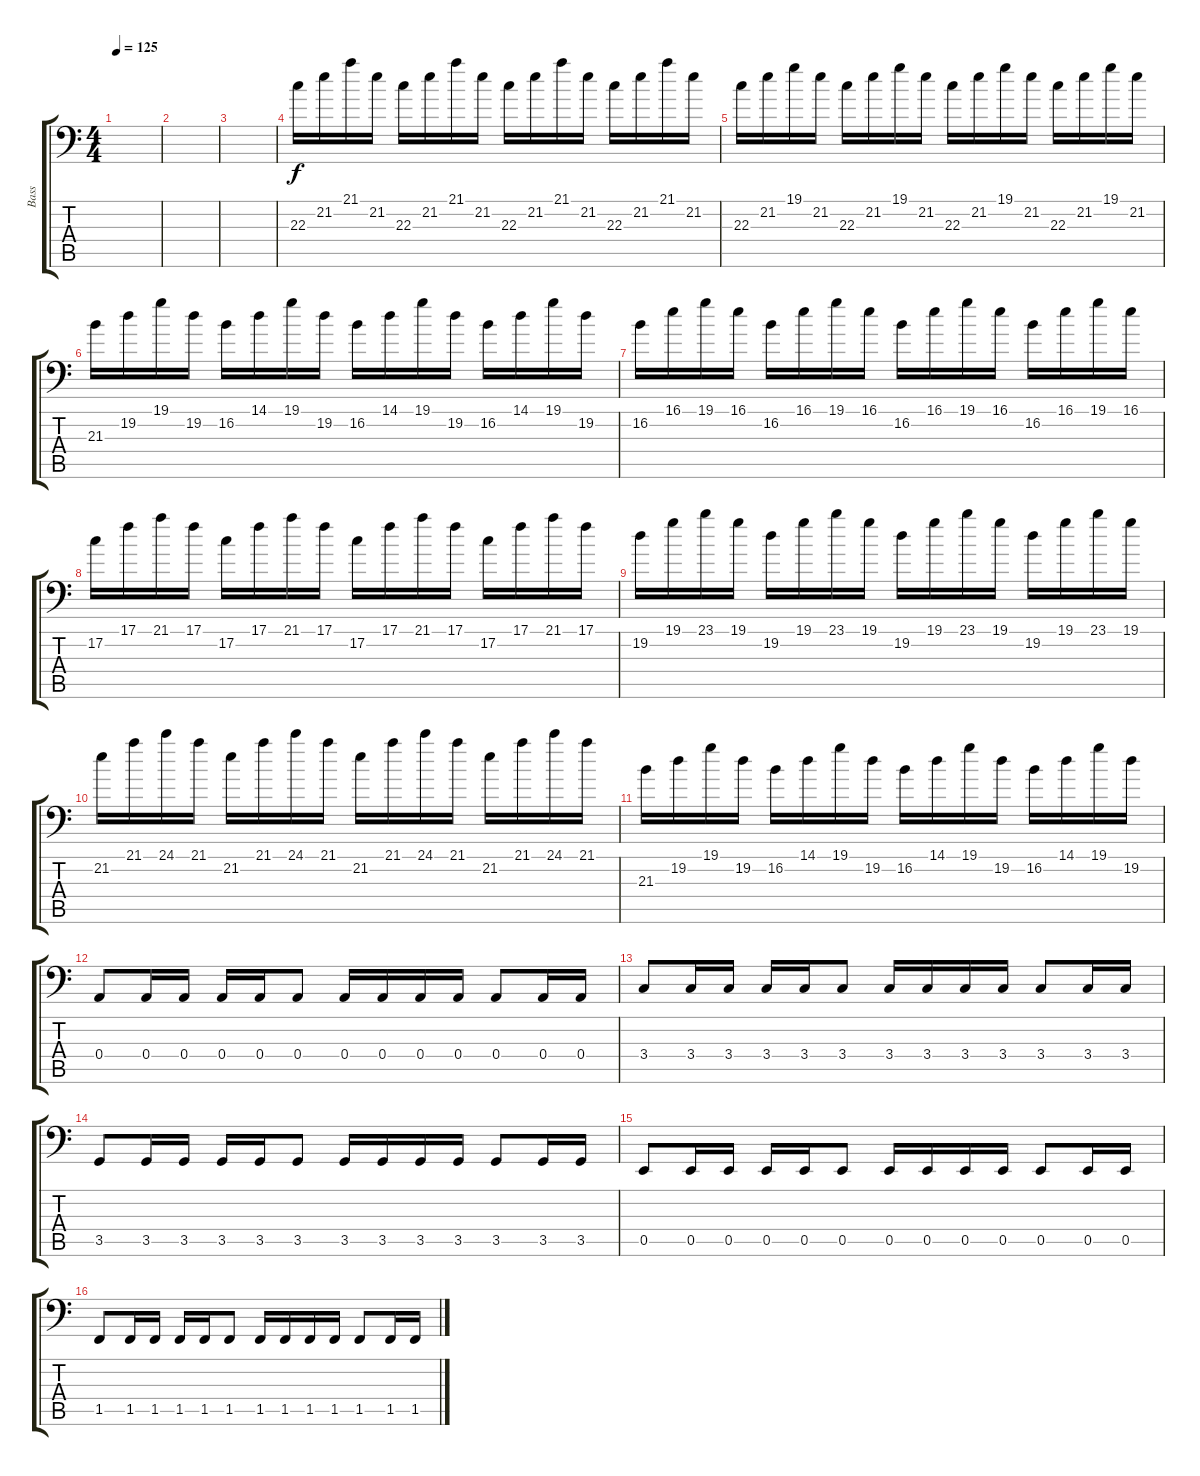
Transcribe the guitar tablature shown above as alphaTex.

\track ("Bass" "Bass") {instrument electricbasspick}
\staff {score tabs}
\tuning (C3 G2 D2 A1 E1 B0) {hide}
\ts (4 4)
\tempo 125
\clef f4
\ks c
|
|
|
22.3.16 21.2.16 21.1.16 21.2.16 22.3.16 21.2.16 21.1.16 21.2.16 22.3.16 21.2.16 21.1.16 21.2.16 22.3.16 21.2.16 21.1.16 21.2.16 |
22.3.16 21.2.16 19.1.16 21.2.16 22.3.16 21.2.16 19.1.16 21.2.16 22.3.16 21.2.16 19.1.16 21.2.16 22.3.16 21.2.16 19.1.16 21.2.16 |
21.3.16 19.2.16 19.1.16 19.2.16 16.2.16 14.1.16 19.1.16 19.2.16 16.2.16 14.1.16 19.1.16 19.2.16 16.2.16 14.1.16 19.1.16 19.2.16 |
16.2.16 16.1.16 19.1.16 16.1.16 16.2.16 16.1.16 19.1.16 16.1.16 16.2.16 16.1.16 19.1.16 16.1.16 16.2.16 16.1.16 19.1.16 16.1.16 |
17.2.16 17.1.16 21.1.16 17.1.16 17.2.16 17.1.16 21.1.16 17.1.16 17.2.16 17.1.16 21.1.16 17.1.16 17.2.16 17.1.16 21.1.16 17.1.16 |
19.2.16 19.1.16 23.1.16 19.1.16 19.2.16 19.1.16 23.1.16 19.1.16 19.2.16 19.1.16 23.1.16 19.1.16 19.2.16 19.1.16 23.1.16 19.1.16 |
21.2.16 21.1.16 24.1.16 21.1.16 21.2.16 21.1.16 24.1.16 21.1.16 21.2.16 21.1.16 24.1.16 21.1.16 21.2.16 21.1.16 24.1.16 21.1.16 |
21.3.16 19.2.16 19.1.16 19.2.16 16.2.16 14.1.16 19.1.16 19.2.16 16.2.16 14.1.16 19.1.16 19.2.16 16.2.16 14.1.16 19.1.16 19.2.16 |
0.4.8{volume 16} 0.4.16 0.4.16 0.4.16 0.4.16 0.4.8 0.4.16 0.4.16 0.4.16 0.4.16 0.4.8 0.4.16 0.4.16 |
3.4.8 3.4.16 3.4.16 3.4.16 3.4.16 3.4.8 3.4.16 3.4.16 3.4.16 3.4.16 3.4.8 3.4.16 3.4.16 |
3.5.8 3.5.16 3.5.16 3.5.16 3.5.16 3.5.8 3.5.16 3.5.16 3.5.16 3.5.16 3.5.8 3.5.16 3.5.16 |
0.5.8 0.5.16 0.5.16 0.5.16 0.5.16 0.5.8 0.5.16 0.5.16 0.5.16 0.5.16 0.5.8 0.5.16 0.5.16 |
1.5.8 1.5.16 1.5.16 1.5.16 1.5.16 1.5.8 1.5.16 1.5.16 1.5.16 1.5.16 1.5.8 1.5.16 1.5.16
